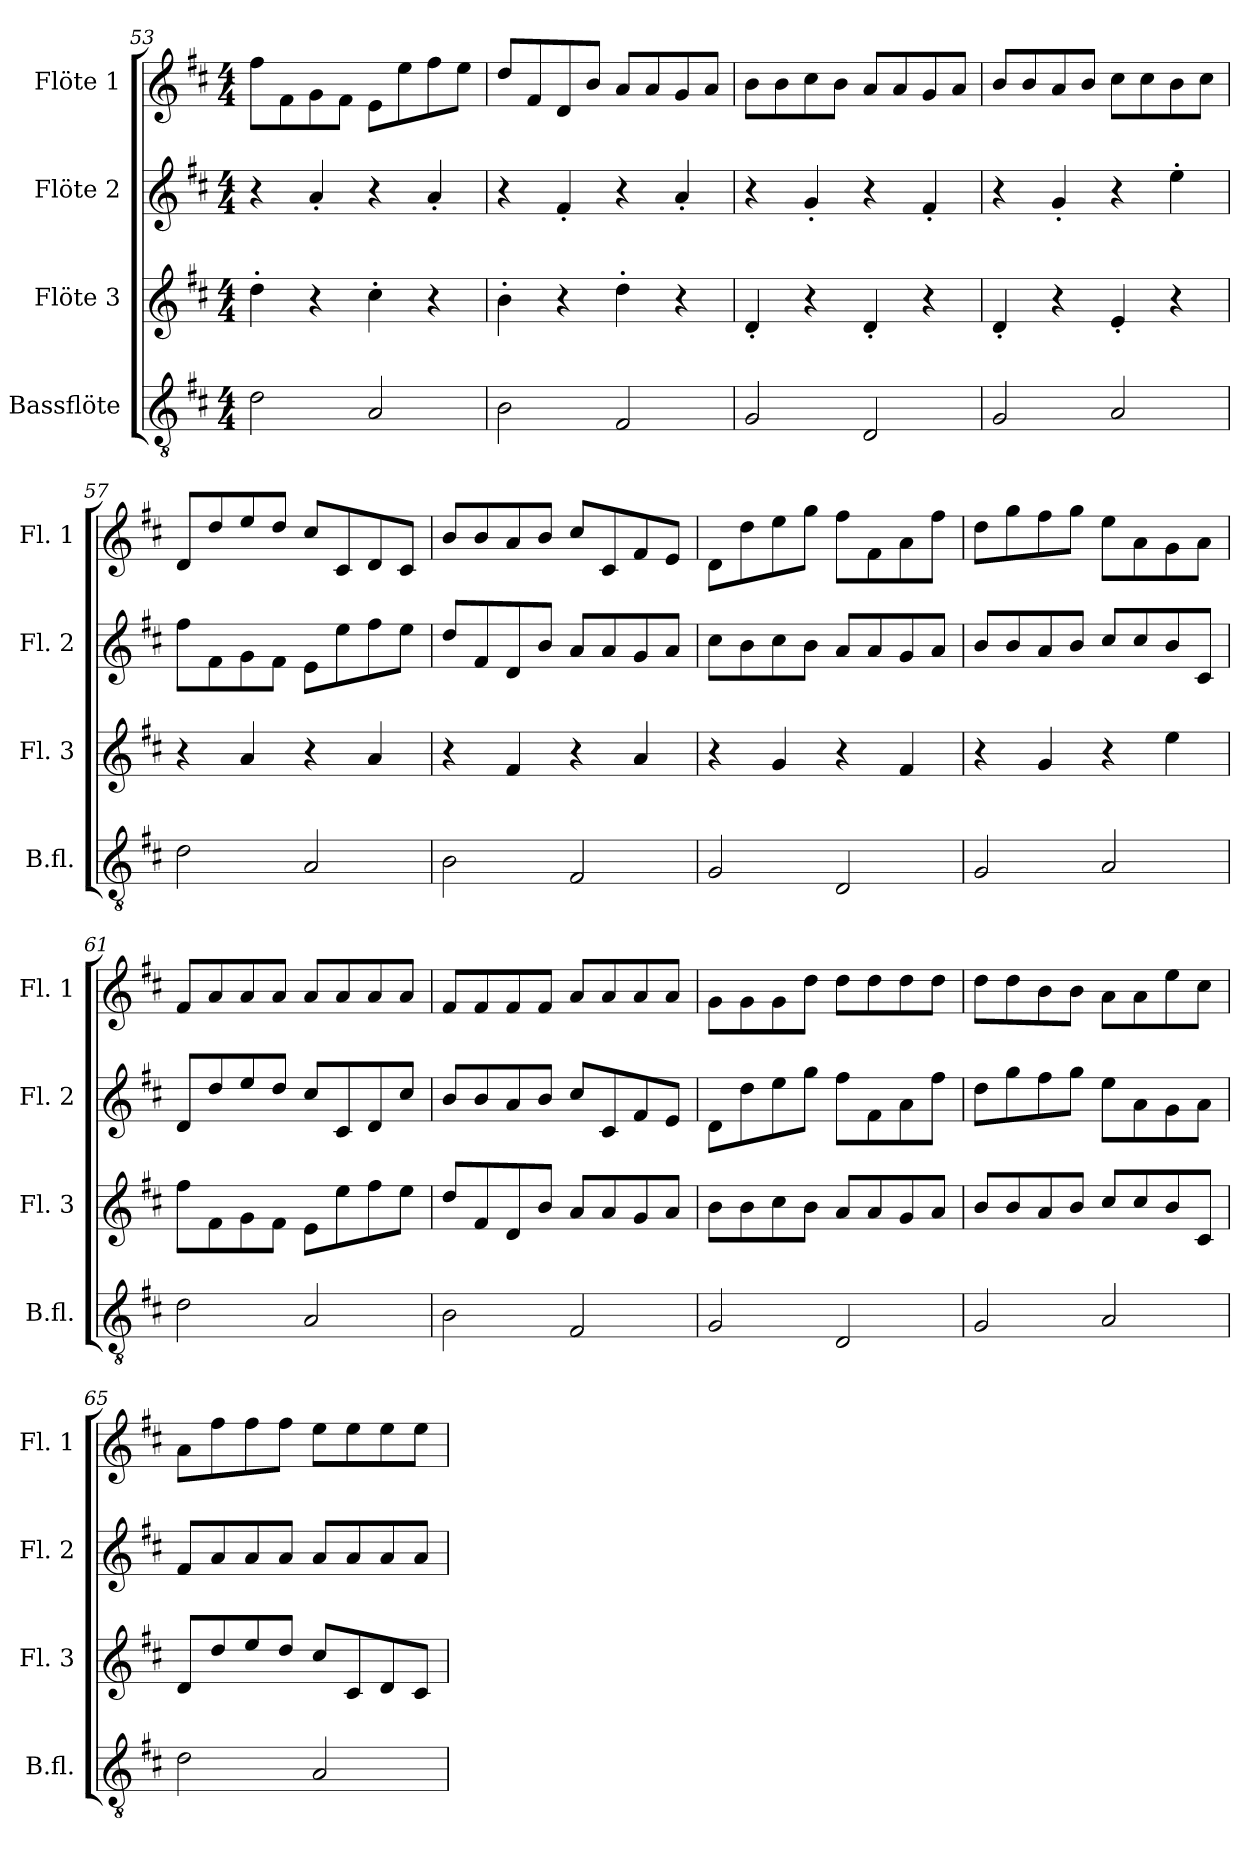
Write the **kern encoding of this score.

**kern	**kern	**kern	**kern
*part4	*part3	*part2	*part1
*staff4	*staff3	*staff2	*staff1
*I"Bassflöte	*I"Flöte 3	*I"Flöte 2	*I"Flöte 1
*I'B.fl.	*I'Fl. 3	*I'Fl. 2	*I'Fl. 1
!!LO:LB:g=z
*clefGv2	*clefG2	*clefG2	*clefG2
*k[f#c#]	*k[f#c#]	*k[f#c#]	*k[f#c#]
*M4/4	*M4/4	*M4/4	*M4/4
=53	=53	=53	=53
2d\	4dd'\	4r	8ff#\L
.	.	.	8f#\
.	4r	4a'/	8g\
.	.	.	8f#\J
2A/	4cc#'\	4r	8e\L
.	.	.	8ee\
.	4r	4a'/	8ff#\
.	.	.	8ee\J
=54	=54	=54	=54
2B\	4b'\	4r	8dd/L
.	.	.	8f#/
.	4r	4f#'/	8d/
.	.	.	8b/J
2F#/	4dd'\	4r	8a/L
.	.	.	8a/
.	4r	4a'/	8g/
.	.	.	8a/J
=55	=55	=55	=55
2G/	4d'/	4r	8b\L
.	.	.	8b\
.	4r	4g'/	8cc#\
.	.	.	8b\J
2D/	4d'/	4r	8a/L
.	.	.	8a/
.	4r	4f#'/	8g/
.	.	.	8a/J
=56	=56	=56	=56
2G/	4d'/	4r	8b/L
.	.	.	8b/
.	4r	4g'/	8a/
.	.	.	8b/J
2A/	4e'/	4r	8cc#\L
.	.	.	8cc#\
.	4r	4ee'\	8b\
.	.	.	8cc#\J
=57	=57	=57	=57
2d\	4r	8ff#\L	8d/L
.	.	8f#\	8dd/
.	4a/	8g\	8ee/
.	.	8f#\J	8dd/J
2A/	4r	8e\L	8cc#/L
.	.	8ee\	8c#/
.	4a/	8ff#\	8d/
.	.	8ee\J	8c#/J
!!LO:PB:g=z
=58	=58	=58	=58
2B\	4r	8dd/L	8b/L
.	.	8f#/	8b/
.	4f#/	8d/	8a/
.	.	8b/J	8b/J
2F#/	4r	8a/L	8cc#/L
.	.	8a/	8c#/
.	4a/	8g/	8f#/
.	.	8a/J	8e/J
=59	=59	=59	=59
2G/	4r	8cc#\L	8d\L
.	.	8b\	8dd\
.	4g/	8cc#\	8ee\
.	.	8b\J	8gg\J
2D/	4r	8a/L	8ff#\L
.	.	8a/	8f#\
.	4f#/	8g/	8a\
.	.	8a/J	8ff#\J
=60	=60	=60	=60
2G/	4r	8b/L	8dd\L
.	.	8b/	8gg\
.	4g/	8a/	8ff#\
.	.	8b/J	8gg\J
2A/	4r	8cc#/L	8ee\L
.	.	8cc#/	8a\
.	4ee\	8b/	8g\
.	.	8c#/J	8a\J
=61	=61	=61	=61
2d\	8ff#\L	8d/L	8f#/L
.	8f#\	8dd/	8a/
.	8g\	8ee/	8a/
.	8f#\J	8dd/J	8a/J
2A/	8e\L	8cc#/L	8a/L
.	8ee\	8c#/	8a/
.	8ff#\	8d/	8a/
.	8ee\J	8cc#/J	8a/J
=62	=62	=62	=62
2B\	8dd/L	8b/L	8f#/L
.	8f#/	8b/	8f#/
.	8d/	8a/	8f#/
.	8b/J	8b/J	8f#/J
2F#/	8a/L	8cc#/L	8a/L
.	8a/	8c#/	8a/
.	8g/	8f#/	8a/
.	8a/J	8e/J	8a/J
!!LO:LB:g=z
=63	=63	=63	=63
2G/	8b\L	8d\L	8g\L
.	8b\	8dd\	8g\
.	8cc#\	8ee\	8g\
.	8b\J	8gg\J	8dd\J
2D/	8a/L	8ff#\L	8dd\L
.	8a/	8f#\	8dd\
.	8g/	8a\	8dd\
.	8a/J	8ff#\J	8dd\J
=64	=64	=64	=64
2G/	8b/L	8dd\L	8dd\L
.	8b/	8gg\	8dd\
.	8a/	8ff#\	8b\
.	8b/J	8gg\J	8b\J
2A/	8cc#/L	8ee\L	8a\L
.	8cc#/	8a\	8a\
.	8b/	8g\	8ee\
.	8c#/J	8a\J	8cc#\J
=65	=65	=65	=65
2d\	8d/L	8f#/L	8a\L
.	8dd/	8a/	8ff#\
.	8ee/	8a/	8ff#\
.	8dd/J	8a/J	8ff#\J
2A/	8cc#/L	8a/L	8ee\L
.	8c#/	8a/	8ee\
.	8d/	8a/	8ee\
.	8c#/J	8a/J	8ee\J
=	=	=	=
*-	*-	*-	*-
